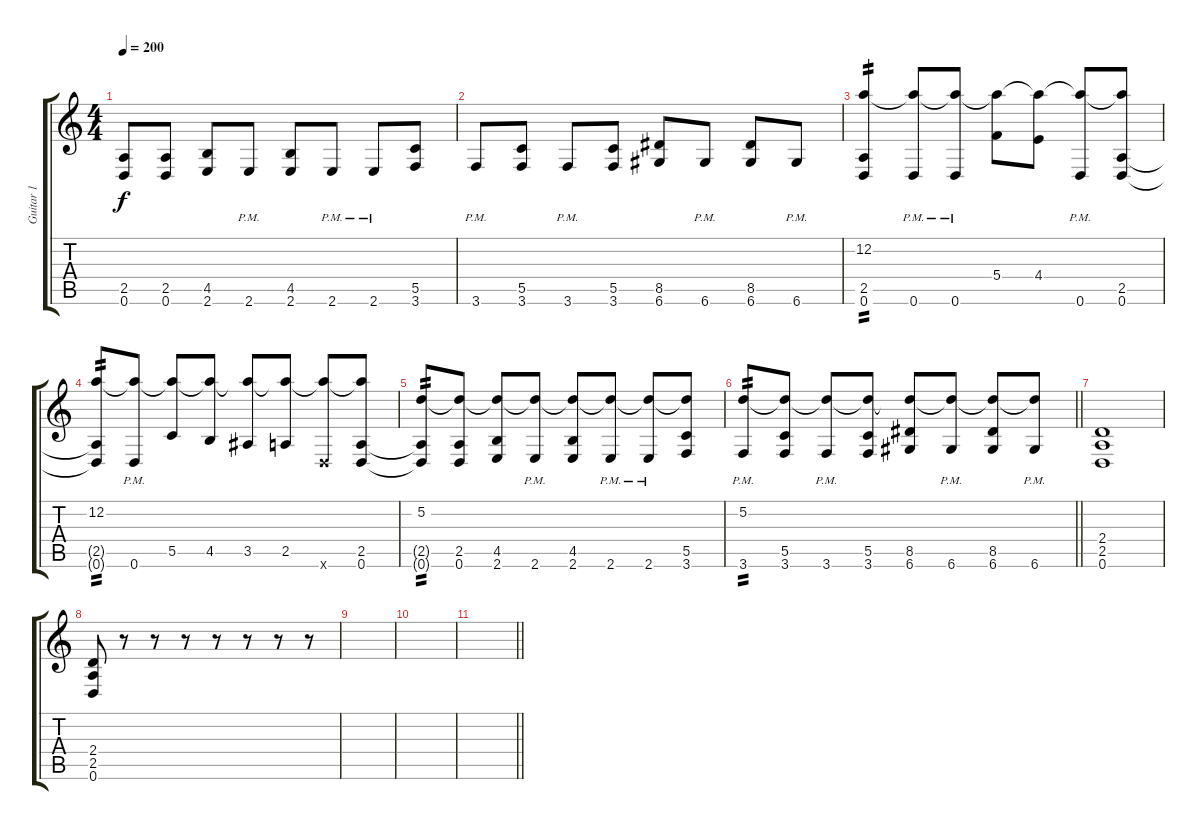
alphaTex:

\track ("Guitar 1" "Guitar 1") {instrument distortionguitar}
\staff {score tabs}
\tuning (D4 A3 F3 C3 G2 D2) {hide}
\ts (4 4)
\tempo 200
\clef g2
\ks c
(2.5{t} 0.6{t}).8{dy f} (2.5 0.6).8 (4.5 2.6).8 2.6{pm}.8 (4.5 2.6).8 2.6{pm}.8 2.6{pm}.8 (5.5 3.6).8 |
3.6{pm}.8 (5.5 3.6).8 3.6{pm}.8 (5.5 3.6).8 (8.5 6.6).8 6.6{pm}.8 (8.5 6.6).8 6.6{pm}.8 |
(12.2 2.5 0.6).4{tp 2} (12.2{t} 0.6{pm}).8 (12.2{t} 0.6{pm}).8 (12.2{t} 5.4).8 (12.2{t} 4.4).8 (12.2{t} 0.6{pm}).8 (12.2{t} 2.5 0.6).8 |
(12.2 2.5{t} 0.6{t}).8{tp 2} (12.2{t} 0.6{pm}).8 (12.2{t} 5.5).8 (12.2{t} 4.5).8 (12.2{t} 3.5).8 (12.2{t} 2.5).8 (12.2{t} 0.6{x}).8 (12.2{t} 2.5 0.6).8 |
(5.2 2.5{t} 0.6{t}).8{tp 2} (5.2{t} 2.5 0.6).8 (5.2{t} 4.5 2.6).8 (5.2{t} 2.6{pm}).8 (5.2{t} 4.5 2.6).8 (5.2{t} 2.6{pm}).8 (5.2{t} 2.6{pm}).8 (5.2{t} 5.5 3.6).8 |
\barLineRight lightlight
(5.2 3.6{pm}).8{tp 2} (5.2{t} 5.5 3.6).8 (5.2{t} 3.6{pm}).8 (5.2{t} 5.5 3.6).8 (5.2{t} 8.5 6.6).8 (5.2{t} 6.6{pm}).8 (5.2{t} 8.5 6.6).8 (5.2{t} 6.6{pm}).8 |
(2.4 2.5 0.6).1 |
(2.4 2.5 0.6).8 r.8 r.8 r.8 r.8 r.8 r.8 r.8 |
|
|
\barLineRight lightlight
